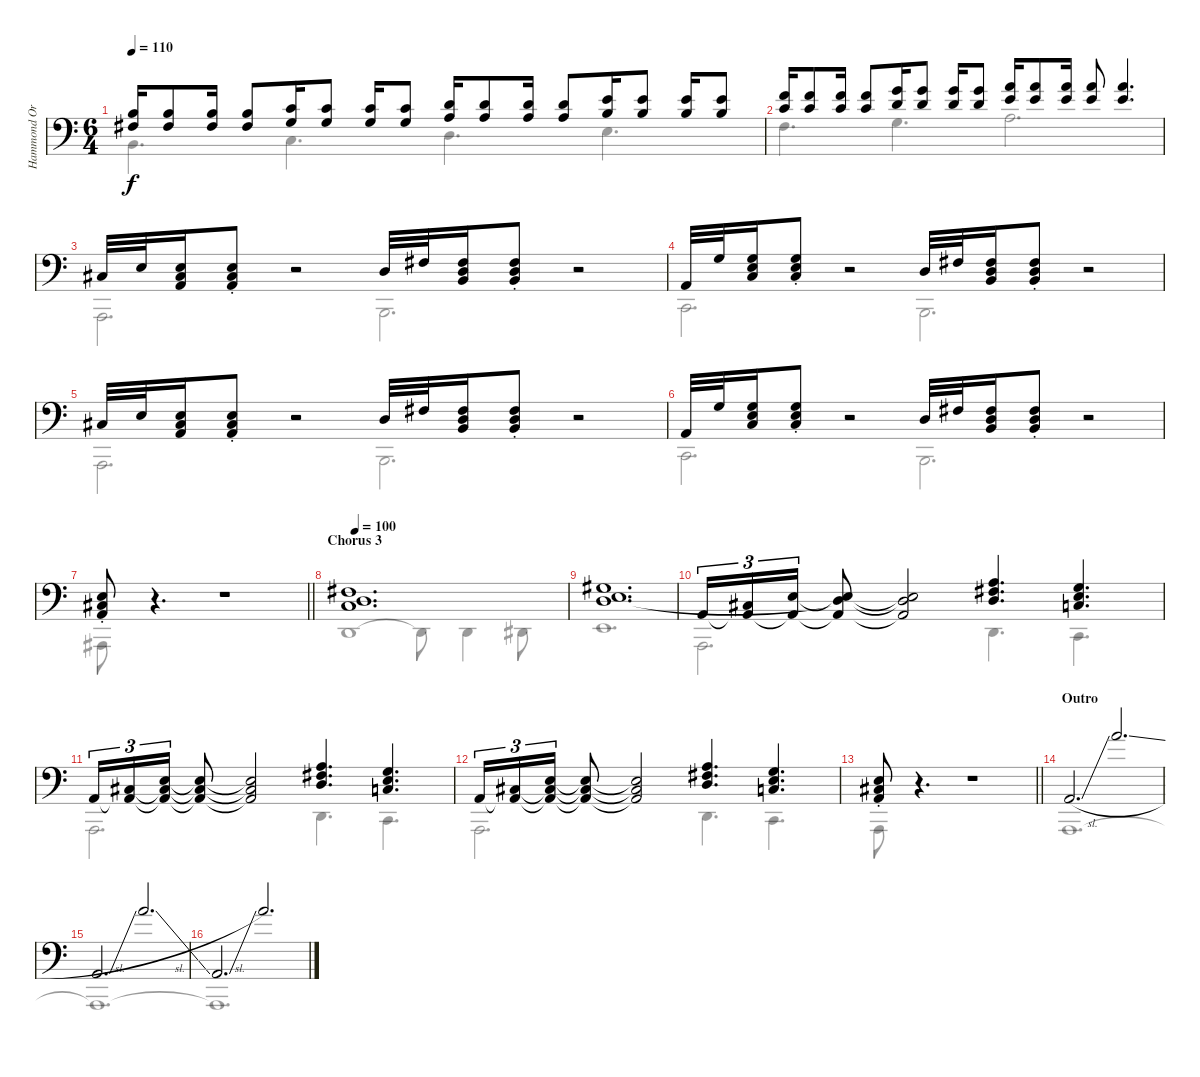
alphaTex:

\track ("Hammond Organ" "Hammond Or") {instrument drawbarorgan}
\staff {score}
\tuning (E4 B3 G3 D3 A2 Bb1 F1) {hide}
\voice
\ts (6 4)
\tempo 110
\clef f4
\ks c
(0.2 20.6).16{dy f} (0.2 20.6).8 (0.2 20.6).16 (0.2 20.6).8 (0.3 15.5).16 (0.3 15.5).8 (0.3 15.5).16 (0.3 15.5).8 (12.4 12.5).16 (12.4 12.5).8 (12.4 12.5).16 (12.4 12.5).8 (9.3 9.4).16 (9.3 9.4).8 (9.3 9.4).16 (9.3 9.4).8 |
(10.3 10.4).16 (10.3 10.4).8 (10.3 10.4).16 (10.3 10.4).8 (12.3 12.4).16 (12.3 12.4).8 (12.3 12.4).16 (12.3 12.4).8 (14.3 14.4).16 (14.3 14.4).8 (14.3 14.4).16 (14.3 14.4).8 (14.3 14.4).4{d} |
15.6.32 18.6.32 (0.5 18.6 20.7).16 (0.5 18.6{st} 20.7).8 r.2 0.4.32 9.5.32 (0.4 20.6 18.7).16 (0.4 20.6{st} 18.7).8 r.2 |
0.5.32 0.3.32 (0.3 2.4 3.5).16 (0.3 2.4{st} 3.5).8 r.2 0.4.32 4.4.32 (0.4 20.6 18.7).16 (0.4 20.6{st} 18.7).8 r.2 |
20.7.32 18.6.32 (0.5 18.6 20.7).16 (0.5 18.6{st} 20.7).8 r.2 0.4.32 9.5.32 (0.4 20.6 18.7).16 (0.4 20.6{st} 18.7).8 r.2 |
0.5.32 0.3.32 (0.3 2.4 3.5).16 (0.3 2.4{st} 3.5).8 r.2 0.4.32 4.4.32 (0.4 20.6 18.7).16 (0.4 20.6{st} 18.7).8 r.2 |
\barLineRight lightlight
(0.5 18.6 20.7{st}).8 r.4{d} r.1 |
\section ("" "Chorus 3")
\tempo 100
(0.4 20.6 19.7).1{d} |
(0.4 22.6 23.7).1{d} |
0.5.16{tu (3 2)} (0.5{t} 20.7).16{tu (3 2)} (0.5{t} 23.7).16{tu (3 2)} (0.4{t} 0.5{t} 23.7{t}).8 (0.4{t} 0.5{t} 23.7{t}).2 (2.3 4.4 5.5).4{d} (0.3 2.4 3.5).4{d} |
0.5.16{tu (3 2)} (0.5{t} 15.6).16{tu (3 2)} (2.4 0.5{t} 15.6{t}).16{tu (3 2)} (2.4{t} 0.5{t} 15.6{t}).8 (2.4{t} 0.5{t} 15.6{t}).2 (2.3 4.4 5.5).4{d} (0.3 2.4 3.5).4{d} |
0.5.16{tu (3 2)} (0.5{t} 15.6).16{tu (3 2)} (2.4 0.5{t} 15.6{t}).16{tu (3 2)} (2.4{t} 0.5{t} 15.6{t}).8 (2.4{t} 0.5{t} 15.6{t}).2 (2.3 4.4 5.5).4{d} (0.3 2.4 3.5).4{d} |
\barLineRight lightlight
(0.5 18.6{st} 20.7).8 r.4{d} r.1 |
\section ("" "Outro")
0.5{sl}.2{d} 24.5{sl}.2{d} |
0.5{sl}.2{d} 24.5{sl}.2{d} |
0.5{sl}.2{d} 24.5{sl}.2{d}
\voice
\clef f4
\ottava regular
\simile none
\ks c
2.5.4{d dy f} 3.5.4{d} 0.4.4{d} 2.4.4{d} |
3.4.4{d} 0.3.4{d} 2.3.2{d} |
4.7.2{d} 1.6.2{d} |
2.6.2{d} 1.6.2{d} |
4.7.2{d} 1.6.2{d} |
2.6.2{d} 1.6.2{d} |
\barLineRight lightlight
0.6.8 r.4{d} r.1 |
4.6.1 4.6{t}.8 4.6.4 5.6.8 |
6.6.1{d} |
4.7.2{d} 4.6.4{d} 2.6.4{d} |
4.7.2{d} 4.6.4{d} 2.6.4{d} |
4.7.2{d} 4.6.4{d} 2.6.4{d} |
\barLineRight lightlight
4.7.8 r.4{d} r.1 |
4.7.1{d} |
4.7{t}.1{d} |
4.7{t}.1{d}
